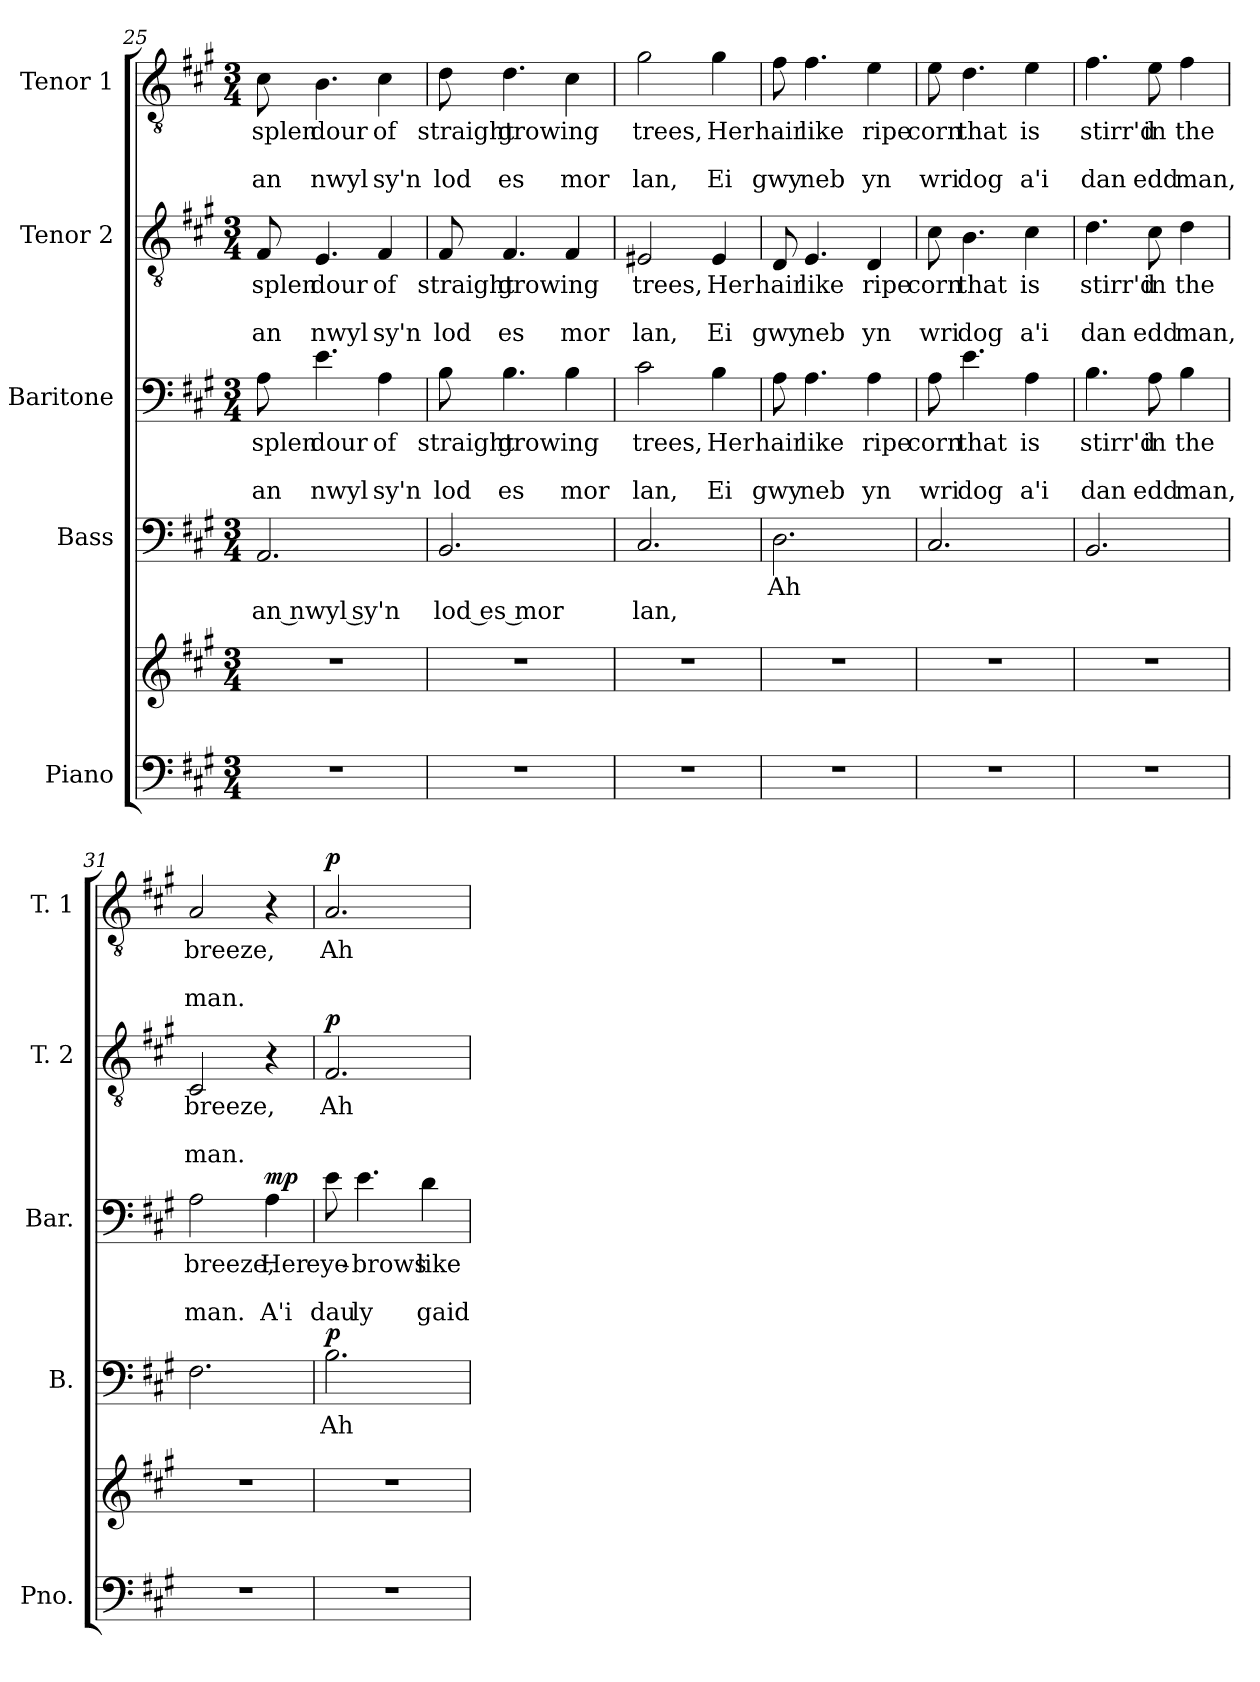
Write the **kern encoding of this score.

**kern	**kern	**kern	**text	**text	**dynam	**kern	**text	**text	**text	**dynam	**kern	**text	**text	**text	**dynam	**kern	**text	**text	**text	**dynam
*part5	*part5	*part4	*part4	*part4	*part4	*part3	*part3	*part3	*part3	*part3	*part2	*part2	*part2	*part2	*part2	*part1	*part1	*part1	*part1	*part1
*staff6	*staff5	*staff4	*staff4	*staff4	*staff4	*staff3	*staff3	*staff3	*staff3	*staff3	*staff2	*staff2	*staff2	*staff2	*staff2	*staff1	*staff1	*staff1	*staff1	*staff1
*I"Piano	*	*I"Bass	*	*	*	*I"Baritone	*	*	*	*	*I"Tenor 2	*	*	*	*	*I"Tenor 1	*	*	*	*
*I'Pno.	*	*I'B.	*	*	*	*I'Bar.	*	*	*	*	*I'T. 2	*	*	*	*	*I'T. 1	*	*	*	*
*clefF4	*clefG2	*clefF4	*	*	*	*clefF4	*	*	*	*	*clefGv2	*	*	*	*	*clefGv2	*	*	*	*
*k[f#c#g#]	*k[f#c#g#]	*k[f#c#g#]	*	*	*	*k[f#c#g#]	*	*	*	*	*k[f#c#g#]	*	*	*	*	*k[f#c#g#]	*	*	*	*
*A:	*A:	*A:	*	*	*	*A:	*	*	*	*	*A:	*	*	*	*	*A:	*	*	*	*
*M3/4	*M3/4	*M3/4	*	*	*	*M3/4	*	*	*	*	*M3/4	*	*	*	*	*M3/4	*	*	*	*
=25	=25	=25	=25	=25	=25	=25	=25	=25	=25	=25	=25	=25	=25	=25	=25	=25	=25	=25	=25	=25
!	!	!	!	!LO:LY:b	!	!	!LO:LY:b	!	!LO:LY:b	!	!	!LO:LY:b	!	!LO:LY:b	!	!	!LO:LY:b	!	!LO:LY:b	!
2.r	2.r	2.AA/	.	an nwyl sy'n	.	8A\	splen	.	an	.	8F#/	splen	.	an	.	8c#\	splen	.	an	.
!	!	!	!	!	!	!	!LO:LY:b	!	!LO:LY:b	!	!	!LO:LY:b	!	!LO:LY:b	!	!	!LO:LY:b	!	!LO:LY:b	!
.	.	.	.	.	.	4.e\	dour	.	nwyl	.	4.E/	dour	.	nwyl	.	4.B\	dour	.	nwyl	.
!	!	!	!	!	!	!	!LO:LY:b	!	!LO:LY:b	!	!	!LO:LY:b	!	!LO:LY:b	!	!	!LO:LY:b	!	!LO:LY:b	!
.	.	.	.	.	.	4A\	of	.	sy'n	.	4F#/	of	.	sy'n	.	4c#\	of	.	sy'n	.
=26	=26	=26	=26	=26	=26	=26	=26	=26	=26	=26	=26	=26	=26	=26	=26	=26	=26	=26	=26	=26
!	!	!	!	!LO:LY:b	!	!	!LO:LY:b	!	!LO:LY:b	!	!	!LO:LY:b	!	!LO:LY:b	!	!	!LO:LY:b	!	!LO:LY:b	!
2.r	2.r	2.BB/	.	lod es mor	.	8B\	straight	.	lod	.	8F#/	straight	.	lod	.	8d\	straight	.	lod	.
!	!	!	!	!	!	!	!LO:LY:b	!	!LO:LY:b	!	!	!LO:LY:b	!	!LO:LY:b	!	!	!LO:LY:b	!	!LO:LY:b	!
.	.	.	.	.	.	4.B\	grow	.	es	.	4.F#/	grow	.	es	.	4.d\	grow	.	es	.
!	!	!	!	!	!	!	!LO:LY:b	!	!LO:LY:b	!	!	!LO:LY:b	!	!LO:LY:b	!	!	!LO:LY:b	!	!LO:LY:b	!
.	.	.	.	.	.	4B\	ing	.	mor	.	4F#/	ing	.	mor	.	4c#\	ing	.	mor	.
=27	=27	=27	=27	=27	=27	=27	=27	=27	=27	=27	=27	=27	=27	=27	=27	=27	=27	=27	=27	=27
!	!	!	!	!LO:LY:b	!	!	!LO:LY:b	!	!LO:LY:b	!	!	!LO:LY:b	!	!LO:LY:b	!	!	!LO:LY:b	!	!LO:LY:b	!
2.r	2.r	2.C#/	.	lan,	.	2c#\	trees,	.	lan,	.	2E#X/	trees,	.	lan,	.	2g#\	trees,	.	lan,	.
!	!	!	!	!	!	!	!LO:LY:b	!	!LO:LY:b	!	!	!LO:LY:b	!	!LO:LY:b	!	!	!LO:LY:b	!	!LO:LY:b	!
.	.	.	.	.	.	4B\	Her	.	Ei	.	4E#/	Her	.	Ei	.	4g#\	Her	.	Ei	.
!!LO:LB:g=z
=28	=28	=28	=28	=28	=28	=28	=28	=28	=28	=28	=28	=28	=28	=28	=28	=28	=28	=28	=28	=28
!	!	!	!LO:LY:b	!	!	!	!LO:LY:b	!	!LO:LY:b	!	!	!LO:LY:b	!	!LO:LY:b	!	!	!LO:LY:b	!	!LO:LY:b	!
2.r	2.r	2.D\	Ah	.	.	8A\	hair	.	gwy	.	8D/	hair	.	gwy	.	8f#\	hair	.	gwy	.
!	!	!	!	!	!	!	!LO:LY:b	!	!LO:LY:b	!	!	!LO:LY:b	!	!LO:LY:b	!	!	!LO:LY:b	!	!LO:LY:b	!
.	.	.	.	.	.	4.A\	like	.	neb	.	4.E/	like	.	neb	.	4.f#\	like	.	neb	.
!	!	!	!	!	!	!	!LO:LY:b	!	!LO:LY:b	!	!	!LO:LY:b	!	!LO:LY:b	!	!	!LO:LY:b	!	!LO:LY:b	!
.	.	.	.	.	.	4A\	ripe	.	yn	.	4D/	ripe	.	yn	.	4e\	ripe	.	yn	.
=29	=29	=29	=29	=29	=29	=29	=29	=29	=29	=29	=29	=29	=29	=29	=29	=29	=29	=29	=29	=29
!	!	!	!	!	!	!	!LO:LY:b	!	!LO:LY:b	!	!	!LO:LY:b	!	!LO:LY:b	!	!	!LO:LY:b	!	!LO:LY:b	!
2.r	2.r	2.C#/	.	.	.	8A\	corn	.	wri	.	8c#\	corn	.	wri	.	8e\	corn	.	wri	.
!	!	!	!	!	!	!	!LO:LY:b	!	!LO:LY:b	!	!	!LO:LY:b	!	!LO:LY:b	!	!	!LO:LY:b	!	!LO:LY:b	!
.	.	.	.	.	.	4.e\	that	.	dog	.	4.B\	that	.	dog	.	4.d\	that	.	dog	.
!	!	!	!	!	!	!	!LO:LY:b	!	!LO:LY:b	!	!	!LO:LY:b	!	!LO:LY:b	!	!	!LO:LY:b	!	!LO:LY:b	!
.	.	.	.	.	.	4A\	is	.	a'i	.	4c#\	is	.	a'i	.	4e\	is	.	a'i	.
=30	=30	=30	=30	=30	=30	=30	=30	=30	=30	=30	=30	=30	=30	=30	=30	=30	=30	=30	=30	=30
!	!	!	!	!	!	!	!LO:LY:b	!	!LO:LY:b	!	!	!LO:LY:b	!	!LO:LY:b	!	!	!LO:LY:b	!	!LO:LY:b	!
2.r	2.r	2.BB/	.	.	.	4.B\	stirr'd	.	dan	.	4.d\	stirr'd	.	dan	.	4.f#\	stirr'd	.	dan	.
!	!	!	!	!	!	!	!LO:LY:b	!	!LO:LY:b	!	!	!LO:LY:b	!	!LO:LY:b	!	!	!LO:LY:b	!	!LO:LY:b	!
.	.	.	.	.	.	8A\	in	.	edd	.	8c#\	in	.	edd	.	8e\	in	.	edd	.
!	!	!	!	!	!	!	!LO:LY:b	!	!LO:LY:b	!	!	!LO:LY:b	!	!LO:LY:b	!	!	!LO:LY:b	!	!LO:LY:b	!
.	.	.	.	.	.	4B\	the	.	man,	.	4d\	the	.	man,	.	4f#\	the	.	man,	.
=31	=31	=31	=31	=31	=31	=31	=31	=31	=31	=31	=31	=31	=31	=31	=31	=31	=31	=31	=31	=31
!	!	!	!	!	!	!	!LO:LY:b	!	!LO:LY:b	!	!	!LO:LY:b	!	!LO:LY:b	!	!	!LO:LY:b	!	!LO:LY:b	!
2.r	2.r	2.F#\	.	.	.	2A\	breeze,	.	man.	.	2C#/	breeze,	.	man.	.	2A/	breeze,	.	man.	.
!	!	!	!	!	!	!	!LO:LY:b	!	!LO:LY:b	!LO:DY:a	!	!	!	!	!	!	!	!	!	!
.	.	.	.	.	.	4A\	Her	.	A'i	mp	4r	.	.	.	.	4r	.	.	.	.
=32	=32	=32	=32	=32	=32	=32	=32	=32	=32	=32	=32	=32	=32	=32	=32	=32	=32	=32	=32	=32
!	!	!	!LO:LY:b	!	!LO:DY:a	!	!LO:LY:b	!	!LO:LY:b	!	!	!LO:LY:b	!	!	!LO:DY:a	!	!LO:LY:b	!	!	!LO:DY:a
2.r	2.r	2.B\	Ah	.	p	8e\	eye-	.	dau	.	2.F#/	Ah	.	.	p	2.A/	Ah	.	.	p
!	!	!	!	!	!	!	!LO:LY:b	!	!LO:LY:b	!	!	!	!	!	!	!	!	!	!	!
.	.	.	.	.	.	4.e\	-brows	.	ly	.	.	.	.	.	.	.	.	.	.	.
!	!	!	!	!	!	!	!LO:LY:b	!	!LO:LY:b	!	!	!	!	!	!	!	!	!	!	!
.	.	.	.	.	.	4d\	like	.	gaid	.	.	.	.	.	.	.	.	.	.	.
=	=	=	=	=	=	=	=	=	=	=	=	=	=	=	=	=	=	=	=	=
*-	*-	*-	*-	*-	*-	*-	*-	*-	*-	*-	*-	*-	*-	*-	*-	*-	*-	*-	*-	*-
